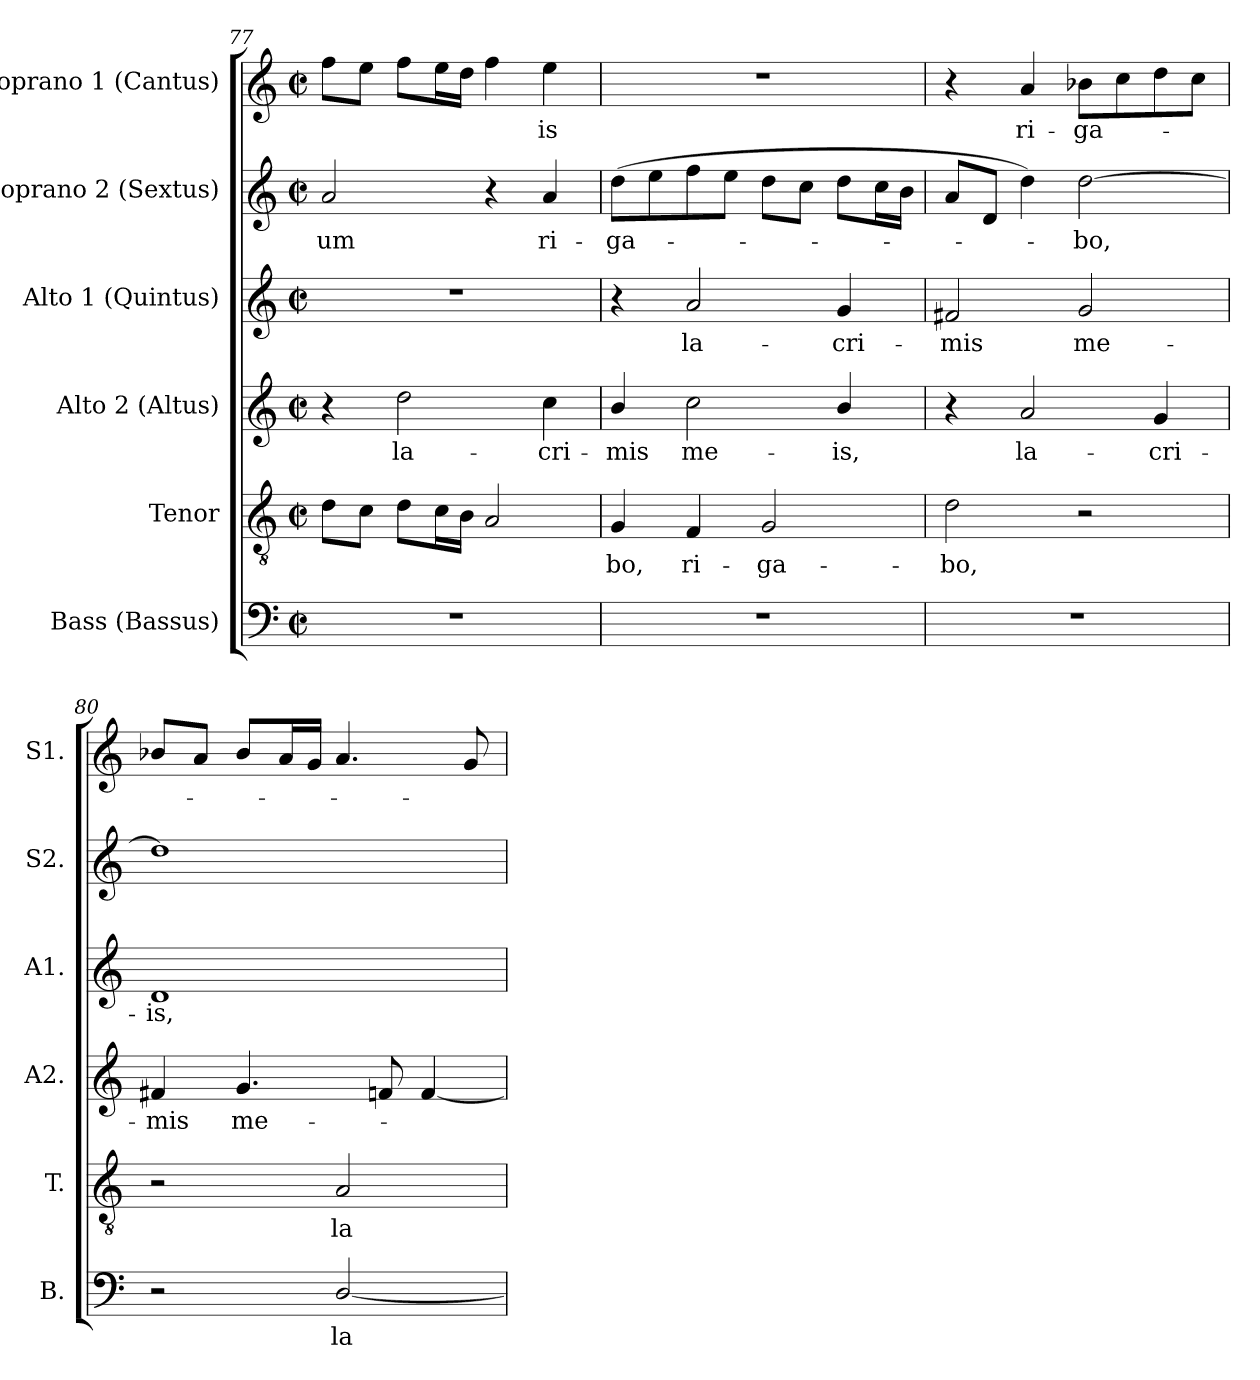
**kern	**text	**kern	**text	**kern	**text	**kern	**text	**kern	**text	**kern	**text
*part6	*part6	*part5	*part5	*part4	*part4	*part3	*part3	*part2	*part2	*part1	*part1
*staff6	*staff6	*staff5	*staff5	*staff4	*staff4	*staff3	*staff3	*staff2	*staff2	*staff1	*staff1
*I"Bass (Bassus)	*	*I"Tenor	*	*I"Alto 2 (Altus)	*	*I"Alto 1 (Quintus)	*	*I"Soprano 2 (Sextus)	*	*I"Soprano 1 (Cantus)	*
*I'B.	*	*I'T.	*	*I'A2.	*	*I'A1.	*	*I'S2.	*	*I'S1.	*
*clefF4	*	*clefGv2	*	*clefG2	*	*clefG2	*	*clefG2	*	*clefG2	*
*	*	*ITrd7c12	*	*	*	*	*	*	*	*	*
*k[]	*	*k[]	*	*k[]	*	*k[]	*	*k[]	*	*k[]	*
*C:	*	*C:	*	*C:	*	*C:	*	*C:	*	*C:	*
*M2/2	*	*M2/2	*	*M2/2	*	*M2/2	*	*M2/2	*	*M2/2	*
*met(c|)	*	*met(c|)	*	*met(c|)	*	*met(c|)	*	*met(c|)	*	*met(c|)	*
=77	=77	=77	=77	=77	=77	=77	=77	=77	=77	=77	=77
!	!	!	!	!	!	!	!	!	!LO:LY:b:color=#000000	!	!
1r	.	8Di\L	.	4r	.	1r	.	2ai/	-um	8ffi\L	.
.	.	8Ci\J	.	.	.	.	.	.	.	8eei\J	.
!	!	!	!	!	!LO:LY:b:color=#000000	!	!	!	!	!	!
.	.	8Di\L	.	2ddi\	la-	.	.	.	.	8ffi\L	.
.	.	16Ci\L	.	.	.	.	.	.	.	16eei\L	.
.	.	16BBi\JJ	.	.	.	.	.	.	.	16ddi\JJ	.
.	.	2AAi/	.	.	.	.	.	4r	.	4ffi\	.
!	!	!	!	!	!LO:LY:b:color=#000000	!	!	!	!	!	!
!	!	!	!	!	!	!	!	!	!LO:LY:b:color=#000000	!	!
!	!	!	!	!	!	!	!	!	!	!	!LO:LY:b:color=#000000
.	.	.	.	4cci\	-cri-	.	.	4ai/	ri-	4eei\	-is
=78	=78	=78	=78	=78	=78	=78	=78	=78	=78	=78	=78
!	!	!	!LO:LY:b:color=#000000	!	!	!	!	!	!	!	!
!	!	!	!	!	!LO:LY:b:color=#000000	!	!	!	!	!	!
!	!	!	!	!	!	!	!	!	!LO:LY:b:color=#000000	!	!
1r	.	4GGi/	-bo,	4bi/	-mis	4r	.	(8ddi\L	-ga-	1r	.
.	.	.	.	.	.	.	.	8eei\	.	.	.
!	!	!	!LO:LY:b:color=#000000	!	!	!	!	!	!	!	!
!	!	!	!	!	!LO:LY:b:color=#000000	!	!	!	!	!	!
!	!	!	!	!	!	!	!LO:LY:b:color=#000000	!	!	!	!
.	.	4FFi/	ri-	2cci\	me-	2ai/	la-	8ffi\	.	.	.
.	.	.	.	.	.	.	.	8eei\J	.	.	.
!	!	!	!LO:LY:b:color=#000000	!	!	!	!	!	!	!	!
.	.	2GGi/	-ga-	.	.	.	.	8ddi\L	.	.	.
.	.	.	.	.	.	.	.	8cci\J	.	.	.
!	!	!	!	!	!LO:LY:b:color=#000000	!	!	!	!	!	!
!	!	!	!	!	!	!	!LO:LY:b:color=#000000	!	!	!	!
.	.	.	.	4bi/	-is,	4gi/	-cri-	8ddi\L	.	.	.
.	.	.	.	.	.	.	.	16cci\L	.	.	.
.	.	.	.	.	.	.	.	16bi\JJ	.	.	.
=79	=79	=79	=79	=79	=79	=79	=79	=79	=79	=79	=79
!	!	!	!LO:LY:b:color=#000000	!	!	!	!	!	!	!	!
!	!	!	!	!	!	!	!LO:LY:b:color=#000000	!	!	!	!
1r	.	2Di\	-bo,	4r	.	2f#Xi/	-mis	8ai/L	.	4r	.
.	.	.	.	.	.	.	.	8di/J	.	.	.
!	!	!	!	!	!LO:LY:b:color=#000000	!	!	!	!	!	!
!	!	!	!	!	!	!	!	!	!	!	!LO:LY:b:color=#000000
.	.	.	.	2ai/	la-	.	.	4ddi\)	.	4ai/	ri-
!	!	!	!	!	!	!	!LO:LY:b:color=#000000	!	!	!	!
!	!	!	!	!	!	!	!	!	!LO:LY:b:color=#000000	!	!
!	!	!	!	!	!	!	!	!	!	!	!LO:LY:b:color=#000000
.	.	2r	.	.	.	2gi/	me-	[2ddi\	-bo,	8b-i\L	-ga-
.	.	.	.	.	.	.	.	.	.	8cci\	.
!	!	!	!	!	!LO:LY:b:color=#000000	!	!	!	!	!	!
.	.	.	.	4gi/	-cri-	.	.	.	.	8ddi\	.
.	.	.	.	.	.	.	.	.	.	8cci\J	.
!!LO:LB:g=z
=80	=80	=80	=80	=80	=80	=80	=80	=80	=80	=80	=80
!	!	!	!	!	!LO:LY:b:color=#000000	!	!	!	!	!	!
!	!	!	!	!	!	!	!LO:LY:b:color=#000000	!	!	!	!
2r	.	2r	.	4f#Xi/	-mis	1di	-is,	1ddi]	.	8b-Xi/L	.
.	.	.	.	.	.	.	.	.	.	8ai/J	.
!	!	!	!	!	!LO:LY:b:color=#000000	!	!	!	!	!	!
.	.	.	.	4.gi/	me-	.	.	.	.	8b-i/L	.
.	.	.	.	.	.	.	.	.	.	16ai/L	.
.	.	.	.	.	.	.	.	.	.	16gi/JJ	.
!	!LO:LY:b:color=#000000	!	!	!	!	!	!	!	!	!	!
!	!	!	!LO:LY:b:color=#000000	!	!	!	!	!	!	!	!
[2Di/	la-	2AAi/	la-	.	.	.	.	.	.	4.ai/	.
.	.	.	.	8fi/	.	.	.	.	.	.	.
.	.	.	.	[4fi/	.	.	.	.	.	.	.
.	.	.	.	.	.	.	.	.	.	8gi/	.
=	=	=	=	=	=	=	=	=	=	=	=
*-	*-	*-	*-	*-	*-	*-	*-	*-	*-	*-	*-
